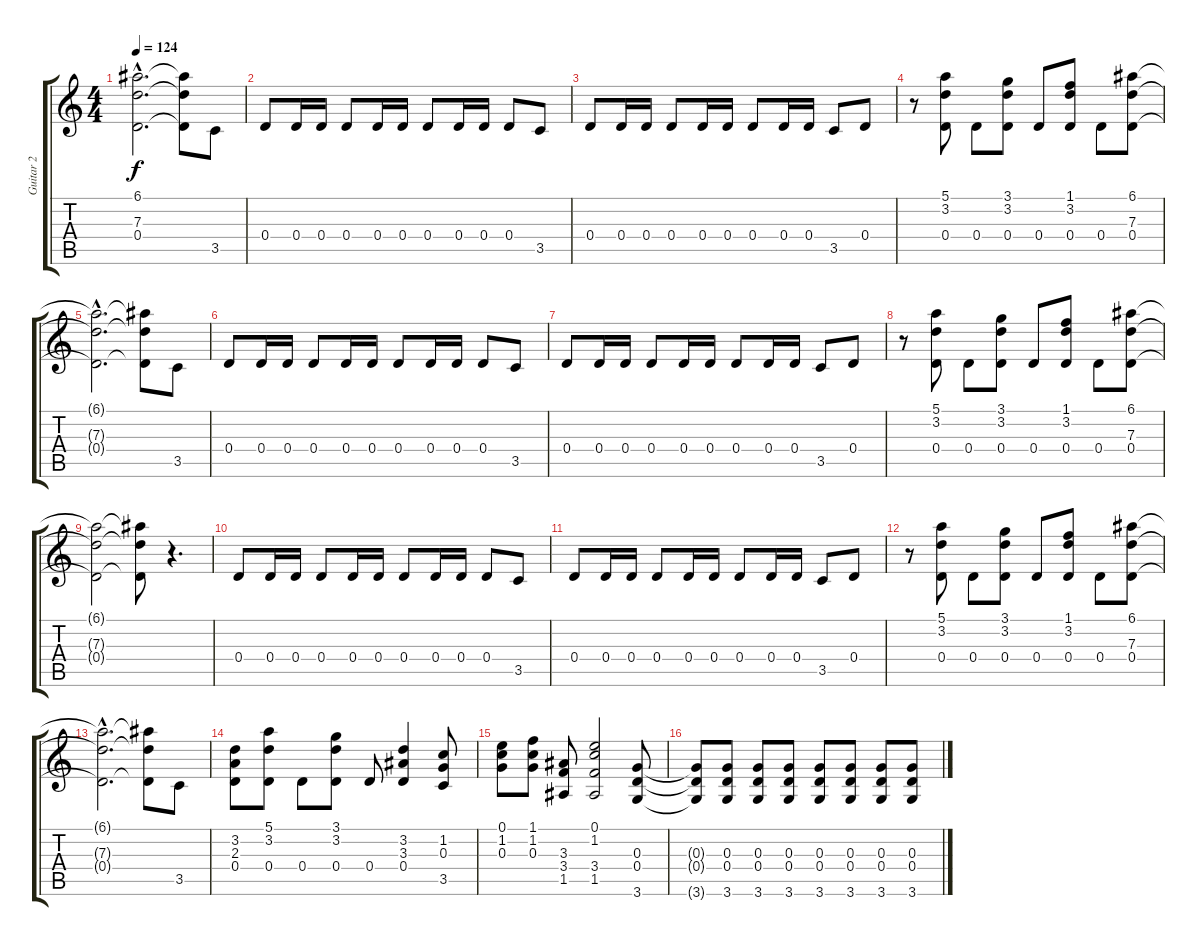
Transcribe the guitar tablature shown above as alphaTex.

\track ("Guitar 2" "Guitar 2") {instrument overdrivenguitar}
\staff {score tabs}
\tuning (E4 B3 G3 D3 A2 E2) {hide}
\ts (4 4)
\tempo 124
\clef g2
\ks c
(6.1{hac t} 7.3{hac t} 0.4{hac t}).2{d dy f} (6.1{t} 7.3{t} 0.4{t}).8 3.5.8 |
0.4.8 0.4.16 0.4.16 0.4.8 0.4.16 0.4.16 0.4.8 0.4.16 0.4.16 0.4.8 3.5.8 |
0.4.8 0.4.16 0.4.16 0.4.8 0.4.16 0.4.16 0.4.8 0.4.16 0.4.16 3.5.8 0.4.8 |
r.8 (5.1 3.2 0.4).8 0.4.8 (3.1 3.2 0.4).8 0.4.8 (1.1 3.2 0.4).8 0.4.8 (6.1 7.3 0.4).8 |
(6.1{hac t} 7.3{hac t} 0.4{hac t}).2{d} (6.1{t} 7.3{t} 0.4{t}).8 3.5.8 |
0.4.8 0.4.16 0.4.16 0.4.8 0.4.16 0.4.16 0.4.8 0.4.16 0.4.16 0.4.8 3.5.8 |
0.4.8 0.4.16 0.4.16 0.4.8 0.4.16 0.4.16 0.4.8 0.4.16 0.4.16 3.5.8 0.4.8 |
r.8 (5.1 3.2 0.4).8 0.4.8 (3.1 3.2 0.4).8 0.4.8 (1.1 3.2 0.4).8 0.4.8 (6.1 7.3 0.4).8 |
(6.1{t} 7.3{t} 0.4{t}).2 (6.1{t} 7.3{t} 0.4{t}).8 r.4{d} |
0.4.8 0.4.16 0.4.16 0.4.8 0.4.16 0.4.16 0.4.8 0.4.16 0.4.16 0.4.8 3.5.8 |
0.4.8 0.4.16 0.4.16 0.4.8 0.4.16 0.4.16 0.4.8 0.4.16 0.4.16 3.5.8 0.4.8 |
r.8 (5.1 3.2 0.4).8 0.4.8 (3.1 3.2 0.4).8 0.4.8 (1.1 3.2 0.4).8 0.4.8 (6.1 7.3 0.4).8 |
(6.1{hac t} 7.3{hac t} 0.4{hac t}).2{d} (6.1{t} 7.3{t} 0.4{t}).8 3.5.8 |
(3.2 2.3 0.4).8 (5.1 3.2 0.4).8 0.4.8 (3.1 3.2 0.4).8 0.4.8 (3.2 3.3 0.4).4 (1.2 0.3 3.5).8 |
(0.1 1.2 0.3).8 (1.1 1.2 0.3).8 (3.3 3.4 1.5).8 (0.1 1.2 3.4 1.5).2 (0.3 0.4 3.6).8 |
(0.3{t} 0.4{t} 3.6{t}).8 (0.3 0.4 3.6).8 (0.3 0.4 3.6).8 (0.3 0.4 3.6).8 (0.3 0.4 3.6).8 (0.3 0.4 3.6).8 (0.3 0.4 3.6).8 (0.3 0.4 3.6).8
